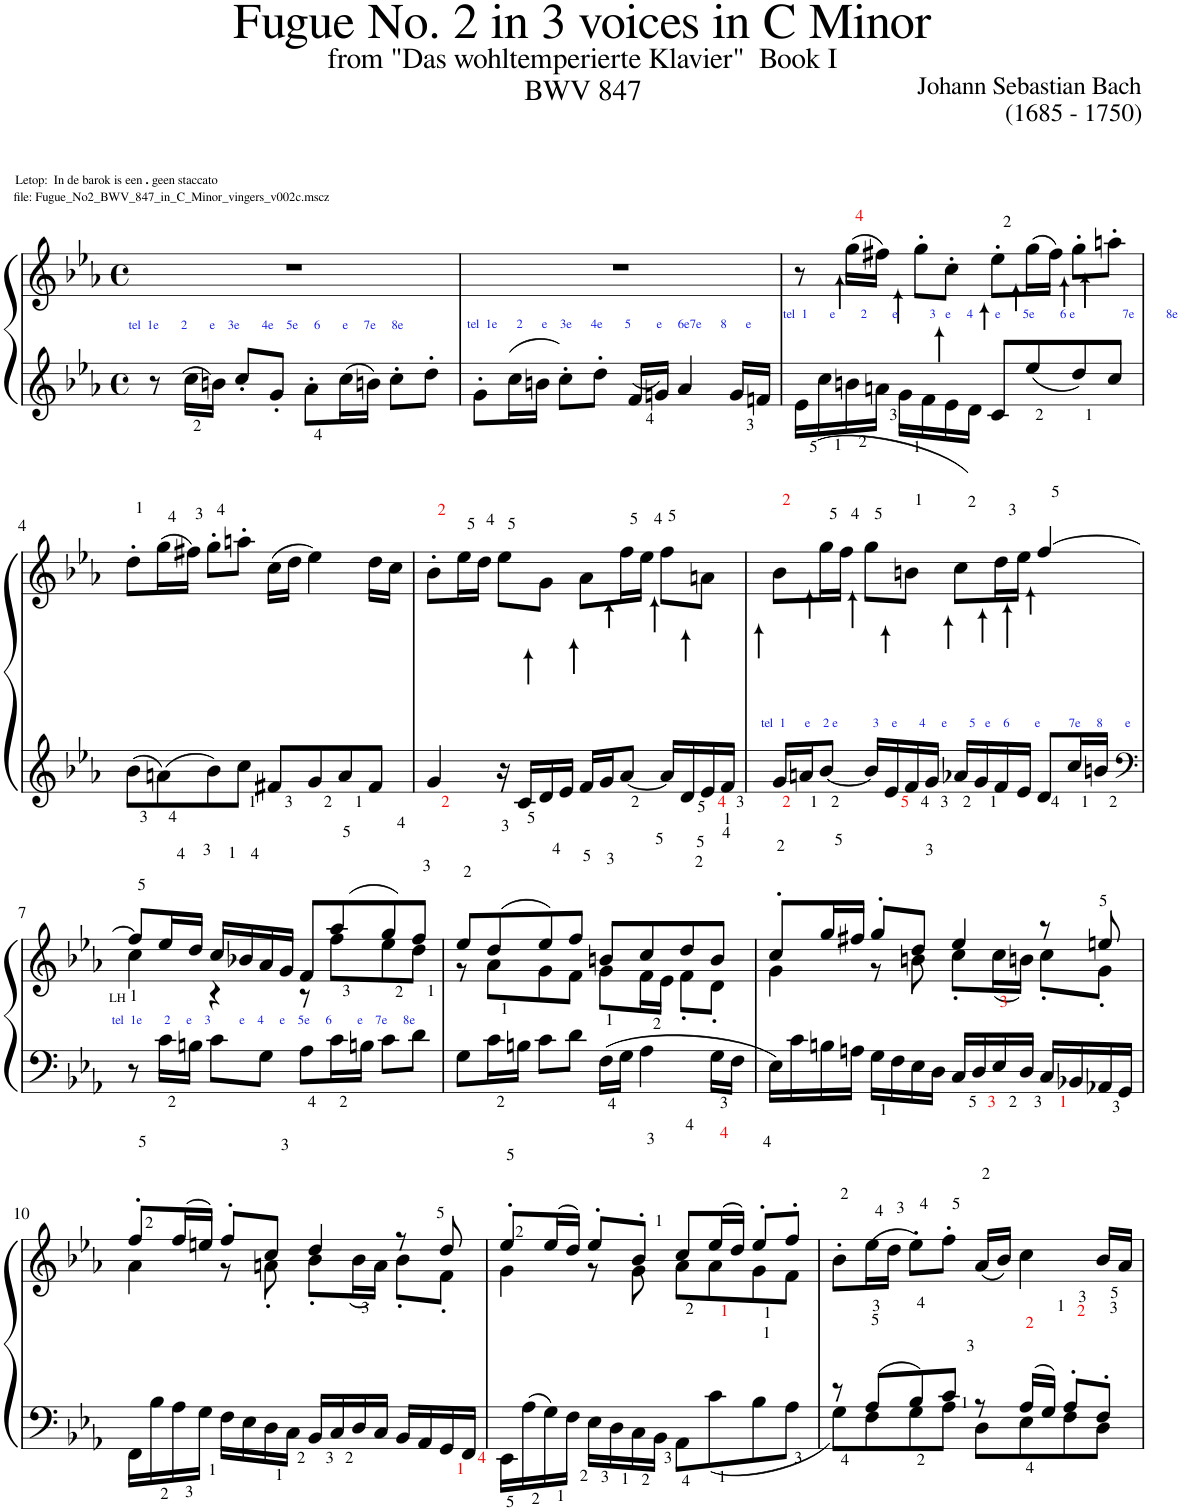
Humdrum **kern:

**kern	**kern
*part1	*part1
*staff2	*staff1
*I"Piano	*
*I'Pno.	*
*clefG2	*clefG2
*k[b-e-a-]	*k[b-e-a-]
*M4/4	*M4/4
*met(c)	*met(c)
=1	=1
!	!LO:TX:a:t=file&colon; Fugue_No2_BWV_847_in_C_Minor_vingers_v002c.mscz
!	!LO:TX:a:t=Letop&colon;  In de barok is een
!	!LO:TX:a:B:t=.
!	!LO:TX:a:t=geen staccato
!LO:TX:a:color=#111CEA:t=tel  1e       2       e    3e       4e    5e     6       e     7e     8e	!
8r	1r
16cc\LL	.
16bn\JJ	.
8cc'/L	.
8g'/J	.
8a-'\L	.
16cc\L	.
16bn\JJ	.
8cc'\L	.
8dd'\J	.
=2	=2
!LO:TX:a:color=#111CEB:t=tel  1e      2      e    3e      4e       5        e     6e7e      8      e	!
8g'\L	1r
16cc\L	.
16bn\JJ	.
8cc'\L	.
8dd'\J	.
16f/LL	.
16gn/JJ	.
4a-/	.
16g/LL	.
16fn/JJ	.
=3	=3
!LO:TX:a:color=#111CEB:t=tel  1       e        2        e          3   e     4       e       5e        6 e               7e          8e	!
16e-\LL	8r
16cc\	.
16bn\	(16gg\LL
16an\JJ	16ff#X\JJ)
16g\LL	8gg'\L
16f\	.
16e-\	8cc'\J
16d\JJ	.
8c/L	8ee-'\L
8ee-/	(16gg\L
.	16ff#\JJ)
8dd/	8gg'\L
8cc/J	8aan'\J
!!LO:LB:g=z
=4	=4
8b-\L	8dd'\L
8an\	(16gg\L
.	16ff#X\JJ)
8b-\	8gg'\L
8cc\J	8aan'\J
8f#X/L	(16cc\LL
.	16dd\JJ
8g/	4ee-\)
8a/	.
8f#/J	16dd\LL
.	16cc\JJ
=5	=5
4g/	8b-'\L
.	16ee-\L
.	16dd\JJ
16r	8ee-\L
16c/LL	.
16d/	8g\J
16e-/JJ	.
16f/LL	8a-\L
16g/J	.
[8a-/J	16ff\L
.	16ee-\JJ
16a-/LL]	8ff\L
16d/	.
16e-/	8an\J
16f/JJ	.
=6	=6
!	!LO:TX:b:color=#111CEA:t=tel  1      e    2 e           3    e       4     e       5   e    6        e         7e     8       e
16g/LL	8b-\L
16an/J	.
[8b-/J	16gg\L
.	16ff\JJ
16b-/LL]	8gg\L
16e-/	.
16f/	8bn\J
16g/JJ	.
16a-X/LL	8cc\L
16g/	.
16f/	16dd\L
16e-/JJ	16ee-\JJ
8d/L	[4ff/
16cc/L	.
16bn/JJ	.
!!LO:LB:g=z
=7	=7
*clefF4	*
*	*^
!	!LO:TX:b:t=LH	!
!	!LO:TX:b:color=#111CEA:t=tel  1e       2     e    3         e    4     e    5e     6        e    7e     8e	!
8r	8ff/L]	4cc\
16c\LL	16ee-/L	.
16Bn\JJ	16dd/JJ	.
8c\L	16cc/LL	4r
.	16b-X/	.
8G\J	16a-/	.
.	16g/JJ	.
8A-\L	8f/L	8r
16c\L	(8aa-/	8ff\L
16Bn\JJ	.	.
8c\L	8gg/)	8ee-\
8d\J	8ff/J	8dd\J
=8	=8	=8
8G\L	8ee-/L	8r
16c\L	(8dd/	8a-\L
16Bn\JJ	.	.
8c\L	8ee-/)	8g\
8d\J	8ff/J	8f\J
16F\LL	8bn/L	8g\L
16G\JJ	.	.
4A-\	8cc/	16f\L
.	.	16e-\JJ
.	8dd/	8f'\L
16G\LL	8b/J	8d'\J
16F\JJ	.	.
=9	=9	=9
16E-\LL	8cc'/L	4g\
16c\	.	.
16Bn\	16gg/L	.
16An\JJ	16ff#X/JJ	.
16G\LL	8gg'/L	8r
16F\	.	.
16E-\	8dd/J	8bn\
16D\JJ	.	.
16C/LL	4ee-/	8cc'\L
16D/	.	.
16E-/	.	(16cc\L
16D/JJ	.	16bn\JJ)
16C/LL	8r	8cc'\L
16BB-X/	.	.
16AA-X/	8een/	8g'\J
16GG/JJ	.	.
!!LO:LB:g=z	!!
=10	=10	=10
16FF\LL	8ff'/L	4a-\
16B-\	.	.
16A-\	(16ff/L	.
16G\JJ	16een/JJ)	.
16F\LL	8ff'/L	8r
16E-\	.	.
16D\	8cc/J	8an'\
16C\JJ	.	.
16BB-/LL	4dd/	8b-'\L
16C/	.	.
16D/	.	(16b-\L
16C/JJ	.	16a\JJ)
16BB-/LL	8r	8b-'\L
16AA-/	.	.
16GG/	8dd/	8f'\J
16FF/JJ	.	.
=11	=11	=11
16EE-\LL	8ee-'/L	4g\
16A-\	.	.
16G\	(16ee-/L	.
16F\JJ	16dd/JJ)	.
16E-\LL	8ee-'/L	8r
16D\	.	.
16C\	8b-'/J	8g\
16BB-\JJ	.	.
8AA-\L	8cc/L	8a-\L
8c\	(16ee-/L	8a-\
.	16dd/JJ)	.
8B-\	8ee-'/L	8g<\
8A-\J	8ff'/J	8f\J
*	*v	*v
=12	=12
*^	*
8r	8G\L	8b-'\L
8A-/L	8F\	(16ee-\L
.	.	16dd\JJ
8B-/	8G\	8ee-'\L)
8c/J	8A-\J	8ff'\J
8r	8D\L	(16a-/LL
.	.	16b-/JJ)
16A-/LL	8E-\	4cc\
16G/JJ	.	.
8A-'/L	8F\	.
8F'/J	8D\J	16b-/LL
.	.	16a-/JJ
*v	*v	*
=	=
*-	*-
